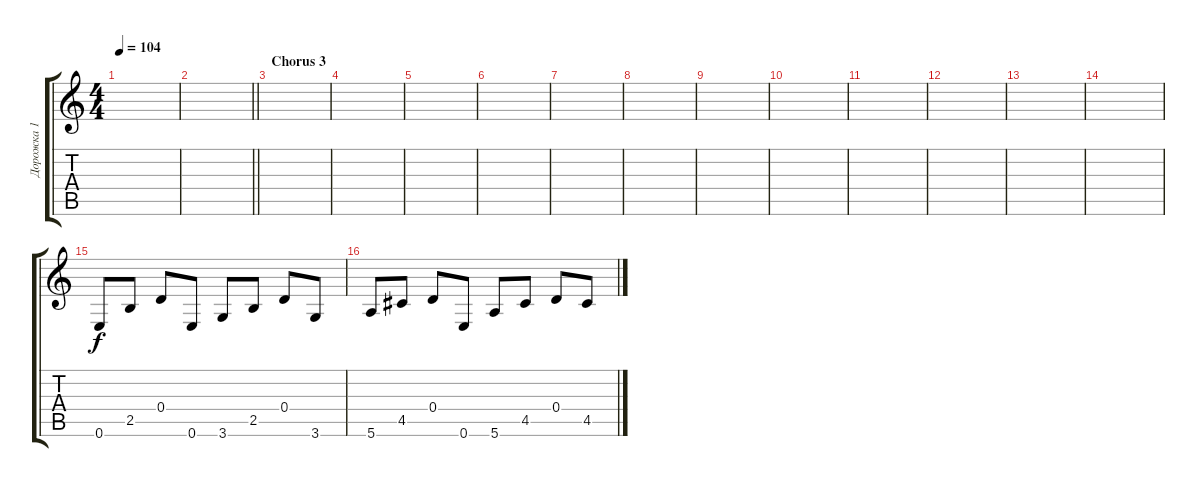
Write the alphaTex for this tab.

\track ("Дорожка 1" "Дорожка 1") {instrument electricguitarclean}
\staff {score tabs}
\tuning (E4 B3 G3 D3 A2 E2) {hide}
\ts (4 4)
\tempo 104
\clef g2
\ks c
|
\barLineRight lightlight
|
\section ("" "Chorus 3")
|
|
|
|
|
|
|
|
|
|
|
|
0.6.8{volume 13 instrument electricguitarclean} 2.5.8 0.4.8 0.6.8 3.6.8 2.5.8 0.4.8 3.6.8 |
5.6.8 4.5.8 0.4.8 0.6.8 5.6.8 4.5.8 0.4.8 4.5.8
